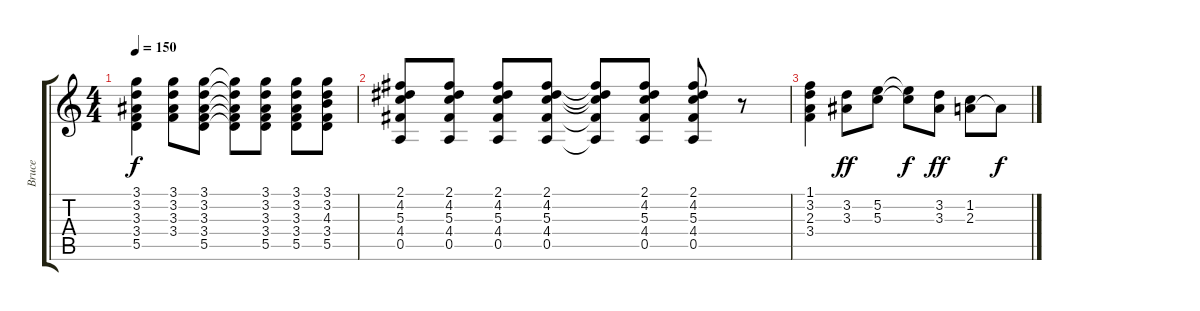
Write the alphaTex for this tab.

\track ("Bruce" "Bruce") {instrument acousticguitarnylon}
\staff {score tabs}
\tuning (E4 B3 G3 D3 A2 E2) {hide}
\ts (4 4)
\tempo 150
\clef g2
\ks c
(3.1 3.2 3.3 3.4 5.5).4{dy f} (3.1 3.2 3.3 3.4).8 (3.1 3.2 3.3 3.4 5.5).8 (3.1{t} 3.2{t} 3.3{t} 3.4{t} 5.5{t}).8 (3.1 3.2 3.3 3.4 5.5).8 (3.1 3.2 3.3 3.4 5.5).8 (3.1 3.2 4.3 3.4 5.5).8 |
(2.1 4.2 5.3 4.4 0.5).8 (2.1 4.2 5.3 4.4 0.5).8 (2.1 4.2 5.3 4.4 0.5).8 (2.1 4.2 5.3 4.4 0.5).8 (2.1{t} 4.2{t} 5.3{t} 4.4{t} 0.5{t}).8 (2.1 4.2 5.3 4.4 0.5).8 (2.1 4.2 5.3 4.4 0.5).8 r.8 |
(1.1 3.2 2.3 3.4).4{volume 13} (3.2 3.3).8{dy ff} (5.2 5.3).8 (5.2{t} 5.3{t}).8{dy f} (3.2 3.3).8{dy ff} (1.2 2.3).8 2.3{t}.8{dy f}
